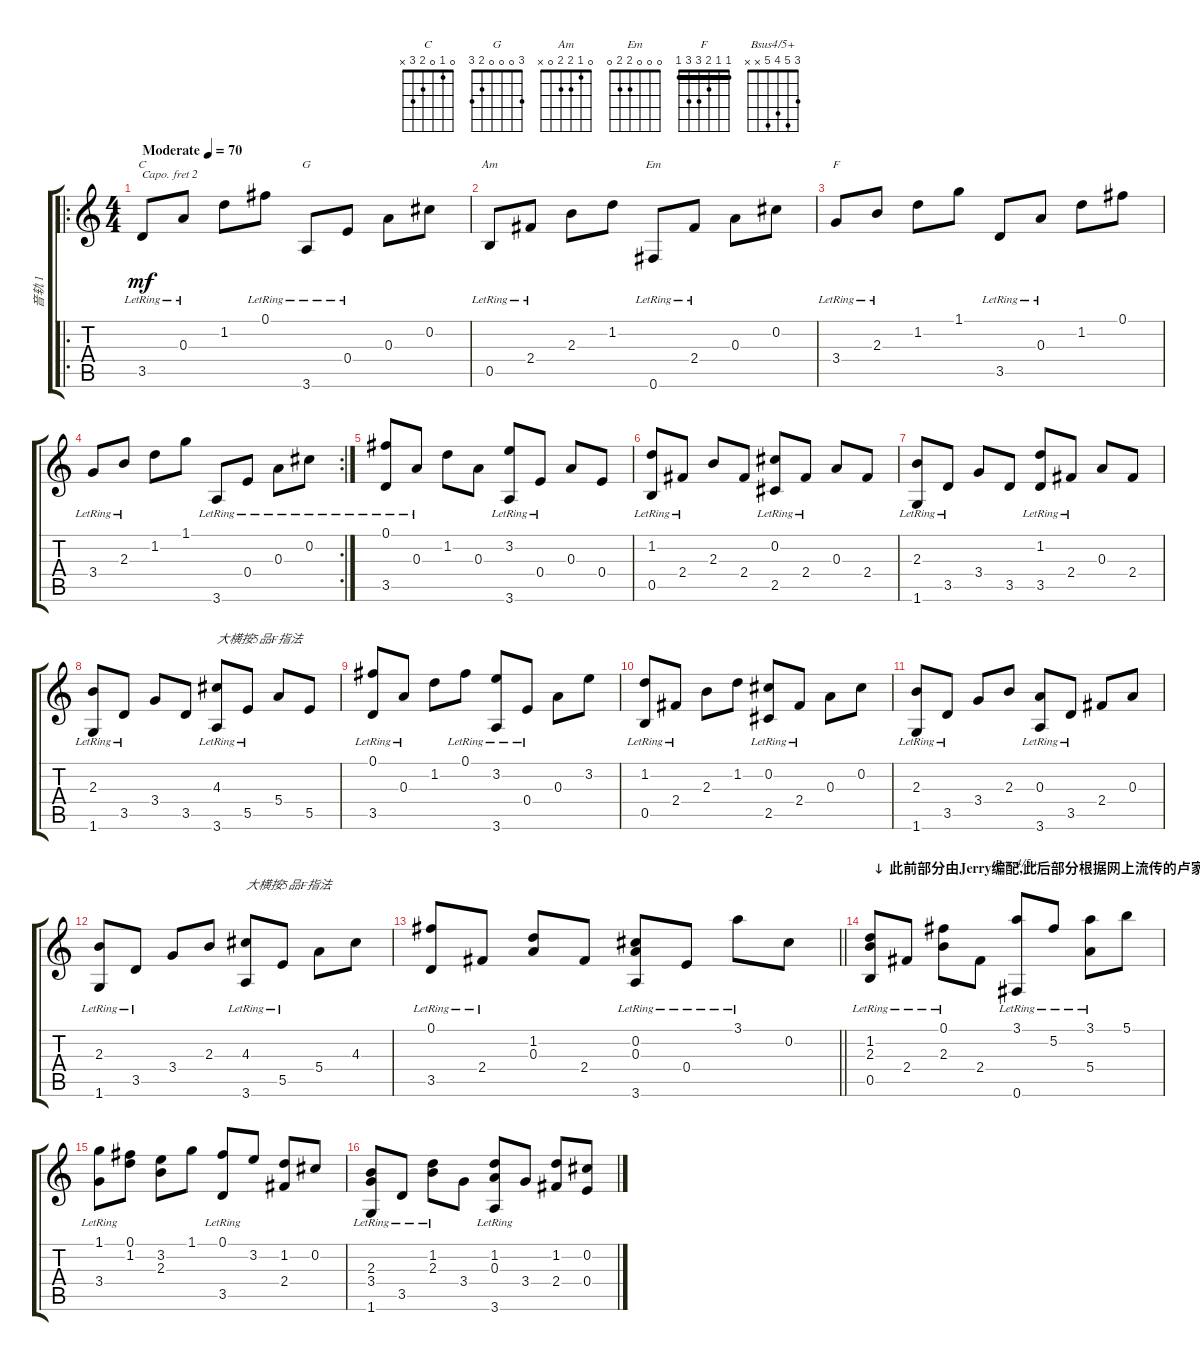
\track ("音轨 1" "音轨 1") {instrument acousticguitarsteel}
\staff {score tabs}
\capo 2
\tuning (E4 B3 G3 D3 A2 E2) {hide}
\chord ("C" 0 1 0 2 3 x)
\chord ("G" 3 0 0 0 2 3)
\chord ("Am" 0 1 2 2 0 x)
\chord ("Em" 0 0 0 2 2 0)
\chord ("F" 1 1 2 3 3 1) {barre 1}
\chord ("Bsus4/5+" 3 5 4 5 x x)
\ro
\ts (4 4)
\tempo (70 "Moderate")
\clef g2
\ks c
3.5{lr}.8{ch "C" dy mf volume 13 balance 8 instrument acousticguitarsteel} 0.3{lr}.8 1.2.8 0.1{lr}.8 3.6{lr}.8{ch "G"} 0.4{lr}.8 0.3.8 0.2.8 |
0.5{lr}.8{ch "Am"} 2.4{lr}.8 2.3.8 1.2.8 0.6{lr}.8{ch "Em"} 2.4{lr}.8 0.3.8 0.2.8 |
3.4{lr}.8{ch "F"} 2.3{lr}.8 1.2.8 1.1.8 3.5{lr}.8 0.3{lr}.8 1.2.8 0.1.8 |
\rc 2
3.4{lr}.8 2.3{lr}.8 1.2.8 1.1.8 3.6{lr}.8 0.4{lr}.8 0.3{lr}.8 0.2{lr}.8 |
(0.1{lr} 3.5{lr}).8 0.3{lr}.8 1.2.8 0.3.8 (3.2{lr} 3.6{lr}).8 0.4{lr}.8 0.3.8 0.4.8 |
(1.2{lr} 0.5{lr}).8 2.4{lr}.8 2.3.8 2.4.8 (0.2{lr} 2.5{lr}).8 2.4{lr}.8 0.3.8 2.4.8 |
(2.3{lr} 1.6{lr}).8 3.5{lr}.8 3.4.8 3.5.8 (1.2{lr} 3.5{lr}).8 2.4{lr}.8 0.3.8 2.4.8 |
(2.3{lr} 1.6{lr}).8 3.5{lr}.8 3.4.8 3.5.8 (4.3{lr} 3.6{lr}).8{txt "大横按5品F指法"} 5.5{lr}.8 5.4.8 5.5.8 |
(0.1{lr} 3.5{lr}).8 0.3{lr}.8 1.2.8 0.1{lr}.8 (3.2{lr} 3.6{lr}).8 0.4{lr}.8 0.3.8 3.2.8 |
(1.2{lr} 0.5{lr}).8 2.4{lr}.8 2.3.8 1.2.8 (0.2{lr} 2.5{lr}).8 2.4{lr}.8 0.3.8 0.2.8 |
(2.3{lr} 1.6{lr}).8 3.5{lr}.8 3.4.8 2.3.8 (0.3{lr} 3.6{lr}).8 3.5{lr}.8 2.4.8 0.3.8 |
(2.3{lr} 1.6{lr}).8 3.5{lr}.8 3.4.8 2.3.8 (4.3{lr} 3.6{lr}).8{txt "大横按5品F指法"} 5.5{lr}.8 5.4.8 4.3.8 |
\barLineRight lightlight
(0.1{lr} 3.5{lr}).8 2.4{lr}.8 (1.2 0.3).8 2.4.8 (0.2{lr} 0.3{lr} 3.6{lr}).8 0.4{lr}.8 3.1{lr}.8 0.2.8 |
\section ("" "   ↓  此前部分由Jerry编配,此后部分根据网上流传的卢家宏版的谱子改编")
(1.2{lr} 2.3{lr} 0.5{lr}).8 2.4{lr}.8 (0.1{lr} 2.3{lr}).8 2.4.8 (3.1{lr} 0.6{lr}).8{ch "Bsus4/5+"} 5.2{lr}.8 (3.1{lr} 5.4{lr}).8 5.1.8 |
(1.1 3.4{lr}).8 (0.1 1.2).8 (3.2 2.3).8 1.1.8 (0.1{lr} 3.5).8 3.2.8 (1.2 2.4).8 0.2.8 |
(2.3{lr} 3.4{lr} 1.6{lr}).8 3.5{lr}.8 (1.2{lr} 2.3{lr}).8 3.4.8 (1.2{lr} 0.3{lr} 3.6{lr}).8 3.4.8 (1.2 2.4).8 (0.2 0.4).8
